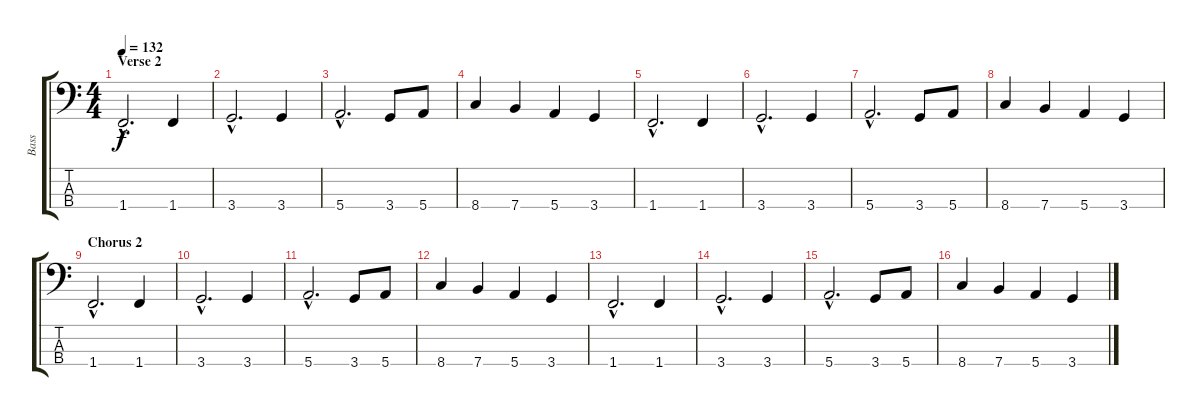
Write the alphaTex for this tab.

\track ("Bass" "Bass") {instrument electricbassfinger}
\staff {score tabs}
\tuning (G2 D2 A1 E1) {hide}
\ts (4 4)
\section ("" "Verse 2")
\tempo 132
\clef f4
\ks c
1.4{hac}.2{d dy f} 1.4.4 |
3.4{hac}.2{d} 3.4.4 |
5.4{hac}.2{d} 3.4.8 5.4.8 |
8.4.4 7.4.4 5.4.4 3.4.4 |
1.4{hac}.2{d} 1.4.4 |
3.4{hac}.2{d} 3.4.4 |
5.4{hac}.2{d} 3.4.8 5.4.8 |
8.4.4 7.4.4 5.4.4 3.4.4 |
\section ("" "Chorus 2")
1.4{hac}.2{d} 1.4.4 |
3.4{hac}.2{d} 3.4.4 |
5.4{hac}.2{d} 3.4.8 5.4.8 |
8.4.4 7.4.4 5.4.4 3.4.4 |
1.4{hac}.2{d} 1.4.4 |
3.4{hac}.2{d} 3.4.4 |
5.4{hac}.2{d} 3.4.8 5.4.8 |
8.4.4 7.4.4 5.4.4 3.4.4
